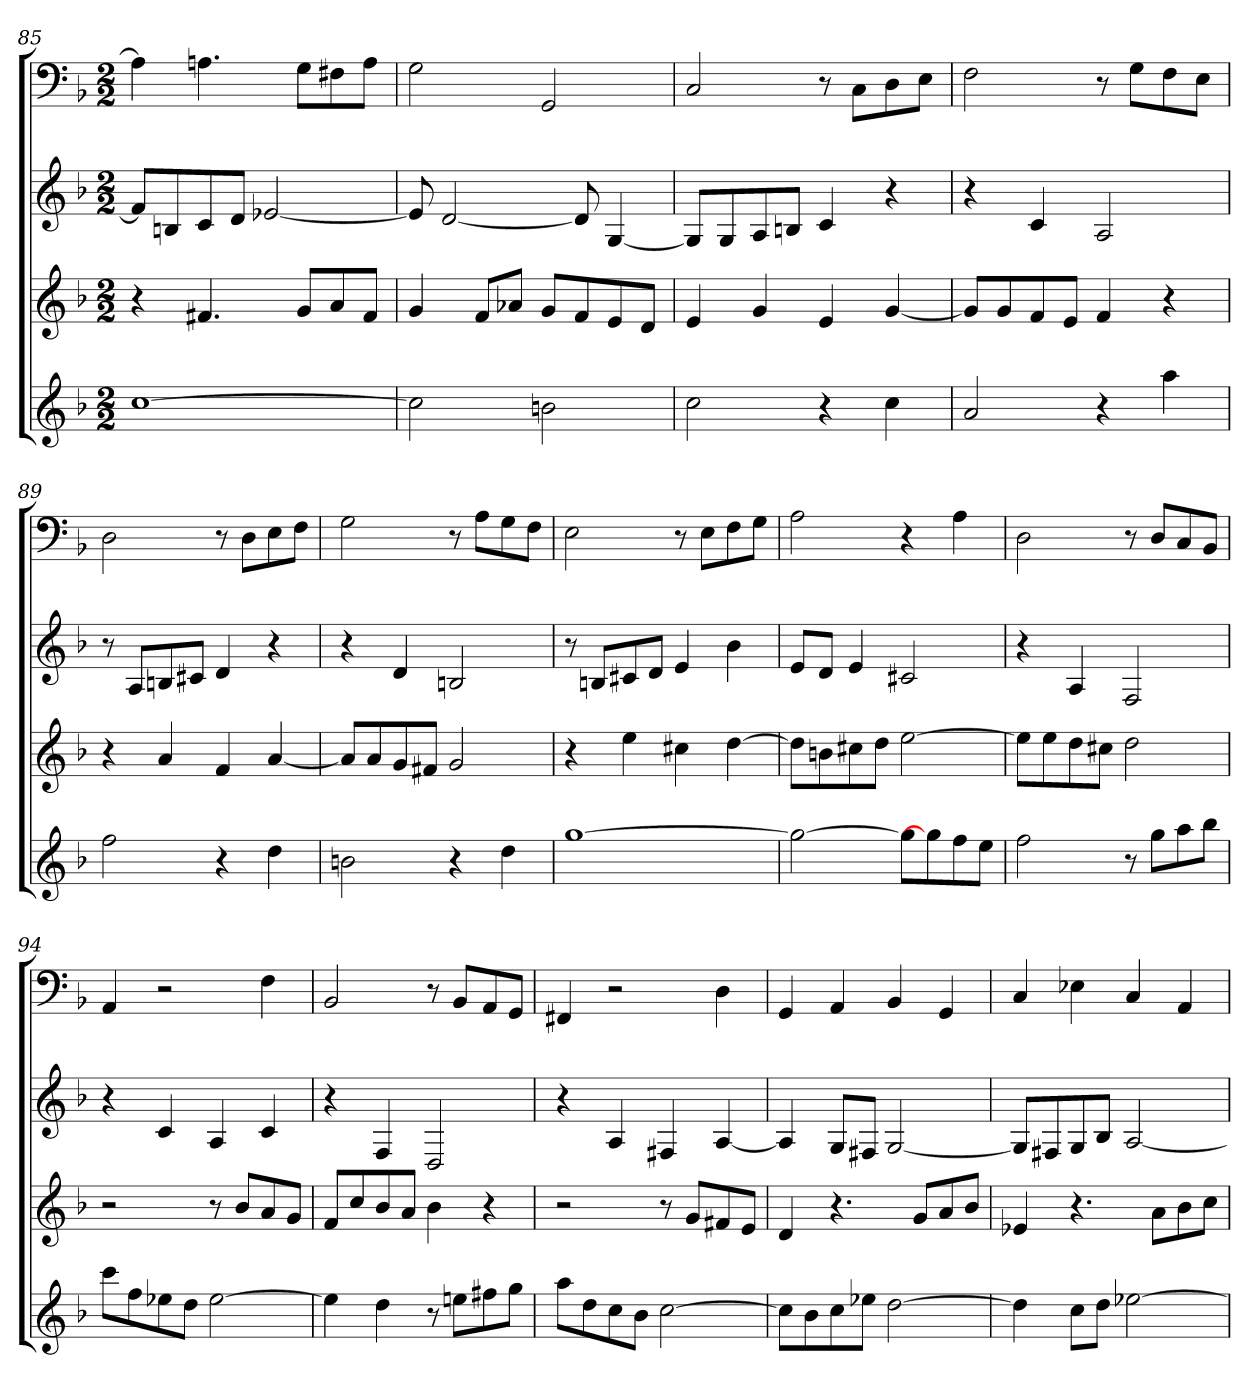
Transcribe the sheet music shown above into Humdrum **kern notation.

**kern	**kern	**kern	**kern
*part4	*part3	*part2	*part1
*staff4	*staff3	*staff2	*staff1
*k[b-]	*k[b-]	*k[b-]	*k[b-]
*d:	*d:	*d:	*d:
*M2/2	*M2/2	*M2/2	*M2/2
=85	=85	=85	=85
[1cc	4r	8fL]	4A-]
.	.	8Bn	.
.	4.f#X	8c	4.An
.	.	8dJ	.
.	.	[2e-X	.
.	8gL	.	8GL
.	8a	.	8F#X
.	8f#J	.	8AJ
=86	=86	=86	=86
2cc]	4g	8e-]	2G
.	.	[2d	.
.	8fL	.	.
.	8a-XJ	.	.
2bn	8gL	.	2GG
.	8f	8d]	.
.	8e	[4G	.
.	8dJ	.	.
=87	=87	=87	=87
2cc	4e	8GL]	2C
.	.	8G	.
.	4g	8A	.
.	.	8BnJ	.
4r	4e	4c	8r
.	.	.	8CL
4cc	[4g	4r	8D
.	.	.	8EJ
=88	=88	=88	=88
2a	8gL]	4r	2F
.	8g	.	.
.	8f	4c	.
.	8eJ	.	.
4r	4f	2A	8r
.	.	.	8GL
4aa	4r	.	8F
.	.	.	8EJ
=89	=89	=89	=89
2ff	4r	8r	2D
.	.	8AL	.
.	4a	8Bn	.
.	.	8c#XJ	.
4r	4f	4d	8r
.	.	.	8DL
4dd	[4a	4r	8E
.	.	.	8FJ
=90	=90	=90	=90
2bn	8aL]	4r	2G
.	8a	.	.
.	8g	4d	.
.	8f#XJ	.	.
4r	2g	2Bn	8r
.	.	.	8AL
4dd	.	.	8G
.	.	.	8FJ
=91	=91	=91	=91
[1gg	4r	8r	2E
.	.	8BnL	.
.	4ee	8c#X	.
.	.	8dJ	.
.	4cc#X	4e	8r
.	.	.	8EL
.	[4dd	4b-	8F
.	.	.	8GJ
=92	=92	=92	=92
2gg_	8ddL]	8eL	2A
.	8bn	8dJ	.
.	8cc#X	4e	.
.	8ddJ	.	.
8ggL]	[2ee	2c#X	4r
8gg]	.	.	.
8ff	.	.	4A
8eeJ	.	.	.
=93	=93	=93	=93
2ff	8eeL]	4r	2D
.	8ee	.	.
.	8dd	4A	.
.	8cc#XJ	.	.
8r	2dd	2F	8r
8ggL	.	.	8DL
8aa	.	.	8C
8bb-J	.	.	8BB-J
=94	=94	=94	=94
8cccL	2r	4r	4AA
8ff	.	.	.
8ee-X	.	4c	2r
8ddJ	.	.	.
[2ee-	8r	4A	.
.	8b-L	.	.
.	8a	4c	4F
.	8gJ	.	.
=95	=95	=95	=95
4ee-]	8fL	4r	2BB-
.	8cc	.	.
4dd	8b-	4F	.
.	8aJ	.	.
8r	4b-	2D	8r
8eenL	.	.	8BB-L
8ff#X	4r	.	8AA
8ggJ	.	.	8GGJ
=96	=96	=96	=96
8aaL	2r	4r	4FF#X
8dd	.	.	.
8cc	.	4A	2r
8b-J	.	.	.
[2cc	8r	4F#X	.
.	8gL	.	.
.	8f#X	[4A	4D
.	8eJ	.	.
=97	=97	=97	=97
8ccL]	4d	4A]	4GG
8b-	.	.	.
8cc	4.r	8GL	4AA
8ee-XJ	.	8F#XJ	.
[2dd	.	[2G	4BB-
.	8gL	.	.
.	8a	.	4GG
.	8b-J	.	.
=98	=98	=98	=98
4dd]	4e-X	8GL]	4C
.	.	8F#X	.
8ccL	4.r	8G	4E-X
8ddJ	.	8B-J	.
[2ee-X	.	[2A	4C
.	8aL	.	.
.	8b-	.	4AA
.	8ccJ	.	.
=	=	=	=
*-	*-	*-	*-
